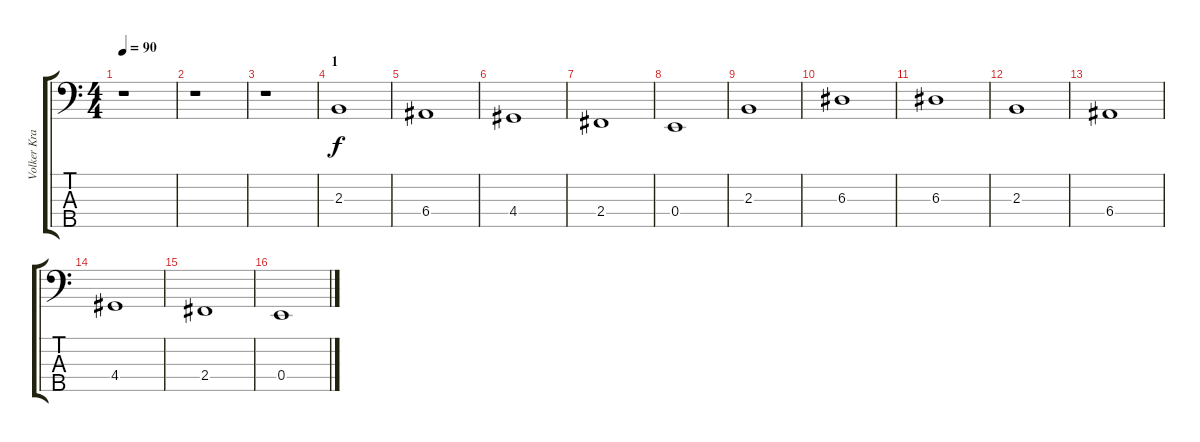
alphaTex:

\track ("Volker Krawczak - Basso" "Volker Kra") {instrument electricbassfinger}
\staff {score tabs}
\tuning (G2 D2 A1 E1 B0) {hide}
\ts (4 4)
\tempo 90
\clef f4
\ks c
r.1{dy f instrument electricbassfinger} |
r.1 |
r.1 |
\section ("" "1")
2.3.1 |
6.4.1 |
4.4.1 |
2.4.1 |
0.4.1 |
2.3.1 |
6.3.1 |
6.3.1 |
2.3.1 |
6.4.1 |
4.4.1 |
2.4.1 |
0.4.1
